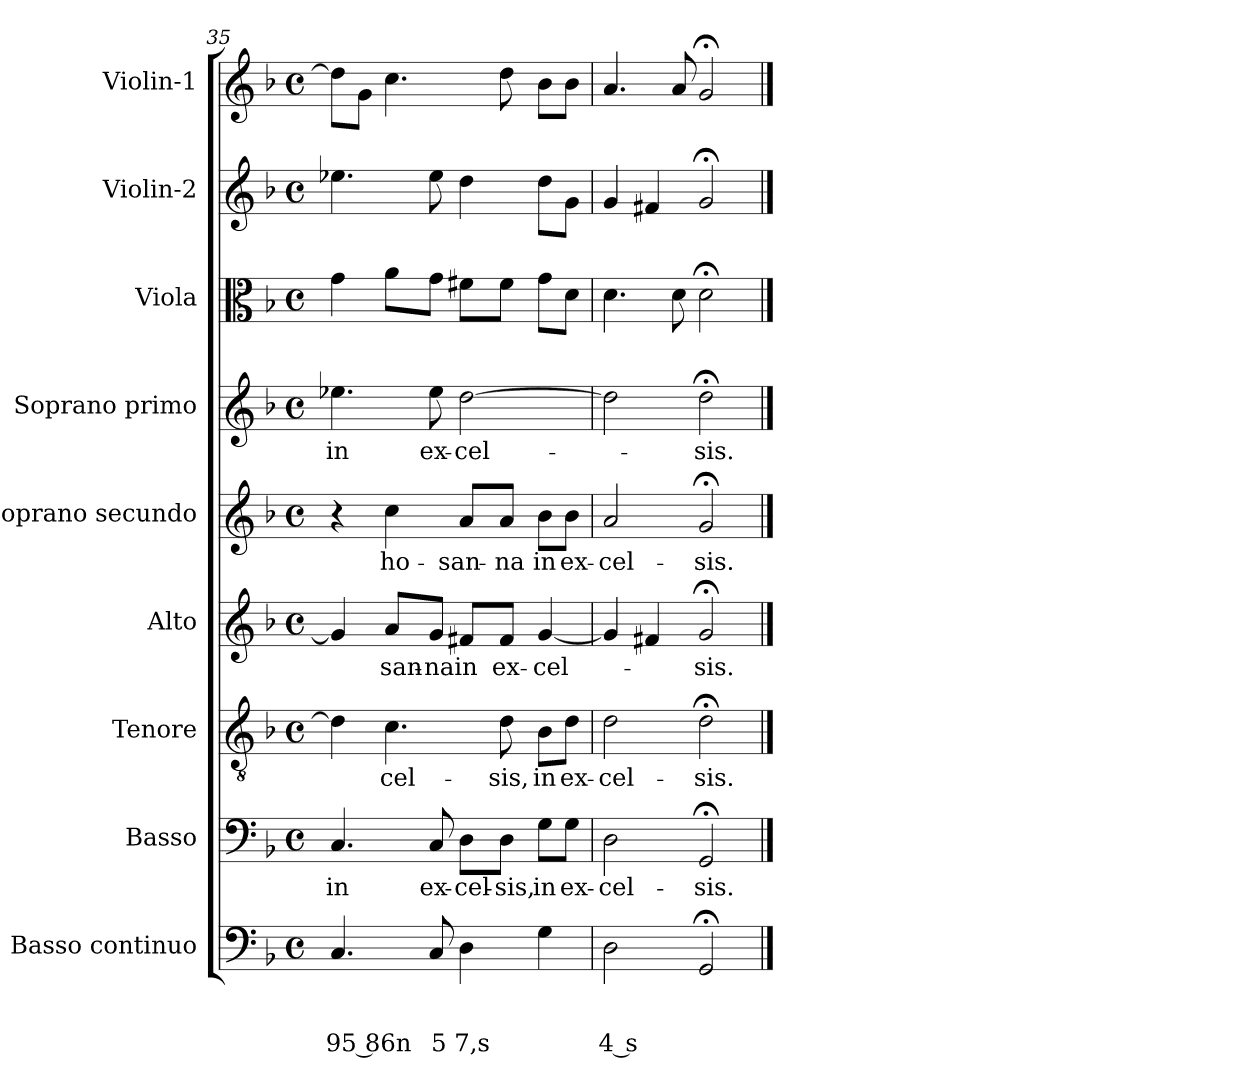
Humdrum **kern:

**kern	**text	**text	**text	**kern	**text	**kern	**text	**kern	**text	**kern	**text	**kern	**text	**kern	**kern	**kern
*part9	*part9	*part9	*part9	*part8	*part8	*part7	*part7	*part6	*part6	*part5	*part5	*part4	*part4	*part3	*part2	*part1
*staff9	*staff9	*staff9	*staff9	*staff8	*staff8	*staff7	*staff7	*staff6	*staff6	*staff5	*staff5	*staff4	*staff4	*staff3	*staff2	*staff1
*I"Basso continuo	*	*	*	*I"Basso	*	*I"Tenore	*	*I"Alto	*	*I"Soprano secundo	*	*I"Soprano primo	*	*I"Viola	*I"Violin-2	*I"Violin-1
*I'BC	*	*	*	*I'B	*	*I'T	*	*I'A	*	*I'S2	*	*I'S1	*	*I'Va	*I'Vi2	*I'Vi1
*clefF4	*	*	*	*clefF4	*	*clefGv2	*	*clefG2	*	*clefG2	*	*clefG2	*	*clefC3	*clefG2	*clefG2
*k[b-]	*	*	*	*k[b-]	*	*k[b-]	*	*k[b-]	*	*k[b-]	*	*k[b-]	*	*k[b-]	*k[b-]	*k[b-]
*F:	*	*	*	*F:	*	*F:	*	*F:	*	*F:	*	*F:	*	*F:	*F:	*F:
*M4/4	*	*	*	*M4/4	*	*M4/4	*	*M4/4	*	*M4/4	*	*M4/4	*	*M4/4	*M4/4	*M4/4
*met(c)	*	*	*	*met(c)	*	*met(c)	*	*met(c)	*	*met(c)	*	*met(c)	*	*met(c)	*met(c)	*met(c)
=35	=35	=35	=35	=35	=35	=35	=35	=35	=35	=35	=35	=35	=35	=35	=35	=35
!	!	!	!LO:LY:b	!	!LO:LY:b	!	!	!	!	!	!	!	!LO:LY:b	!	!	!
4.C/	.	.	95 86n	4.C/	in	4d\]	.	4g/]	.	4r	.	4.ee-X\	in	4g\	4.ee-X\	8dd\L]
.	.	.	.	.	.	.	.	.	.	.	.	.	.	.	.	8g\J
!	!	!	!	!	!	!	!LO:LY:b	!	!LO:LY:b	!	!LO:LY:b	!	!	!	!	!
.	.	.	.	.	.	4.c\	-cel-	8a/L	-san-	4cc\	ho-	.	.	8a\L	.	4.cc\
!	!	!	!LO:LY:b	!	!LO:LY:b	!	!	!	!LO:LY:b	!	!	!	!LO:LY:b	!	!	!
8C/	.	.	5	8C/	ex-	.	.	8g/J	-na	.	.	8ee-\	ex-	8g\J	8ee-\	.
!	!	!	!LO:LY:b	!	!LO:LY:b	!	!	!	!LO:LY:b	!	!LO:LY:b	!	!LO:LY:b	!	!	!
4D\	.	.	7,s	8D\L	-cel-	.	.	8f#X/L	in	8a/L	-san-	[2dd\	-cel-	8f#X\L	4dd\	.
!	!	!	!	!	!LO:LY:b	!	!LO:LY:b	!	!LO:LY:b	!	!LO:LY:b	!	!	!	!	!
.	.	.	.	8D\J	-sis,	8d\	-sis,	8f#/J	ex-	8a/J	-na	.	.	8f#\J	.	8dd\
!	!	!	!	!	!LO:LY:b	!	!LO:LY:b	!	!LO:LY:b	!	!LO:LY:b	!	!	!	!	!
4G\	.	.	.	8G\L	in	8B-\L	in	[4g/	-cel-	8b-\L	in	.	.	8g\L	8dd\L	8b-\L
!	!	!	!	!	!LO:LY:b	!	!LO:LY:b	!	!	!	!LO:LY:b	!	!	!	!	!
.	.	.	.	8G\J	ex-	8d\J	ex-	.	.	8b-\J	ex-	.	.	8d\J	8g\J	8b-\J
=36	=36	=36	=36	=36	=36	=36	=36	=36	=36	=36	=36	=36	=36	=36	=36	=36
!	!	!	!LO:LY:b	!	!LO:LY:b	!	!LO:LY:b	!	!	!	!LO:LY:b	!	!	!	!	!
2D\	.	.	4 s	2D\	-cel-	2d\	-cel-	4g/]	.	2a/	-cel-	2dd\]	.	4.d\	4g/	4.a/
.	.	.	.	.	.	.	.	4f#X/	.	.	.	.	.	.	4f#X/	.
.	.	.	.	.	.	.	.	.	.	.	.	.	.	8d\	.	8a/
!	!	!	!	!	!LO:LY:b	!	!LO:LY:b	!	!LO:LY:b	!	!LO:LY:b	!	!LO:LY:b	!	!	!
2GG;</	.	.	.	2GG;</	-sis.	2d;<\	-sis.	2g;</	-sis.	2g;</	-sis.	2dd;<\	-sis.	2d;<\	2g;</	2g;</
==	==	==	==	==	==	==	==	==	==	==	==	==	==	==	==	==
*-	*-	*-	*-	*-	*-	*-	*-	*-	*-	*-	*-	*-	*-	*-	*-	*-
